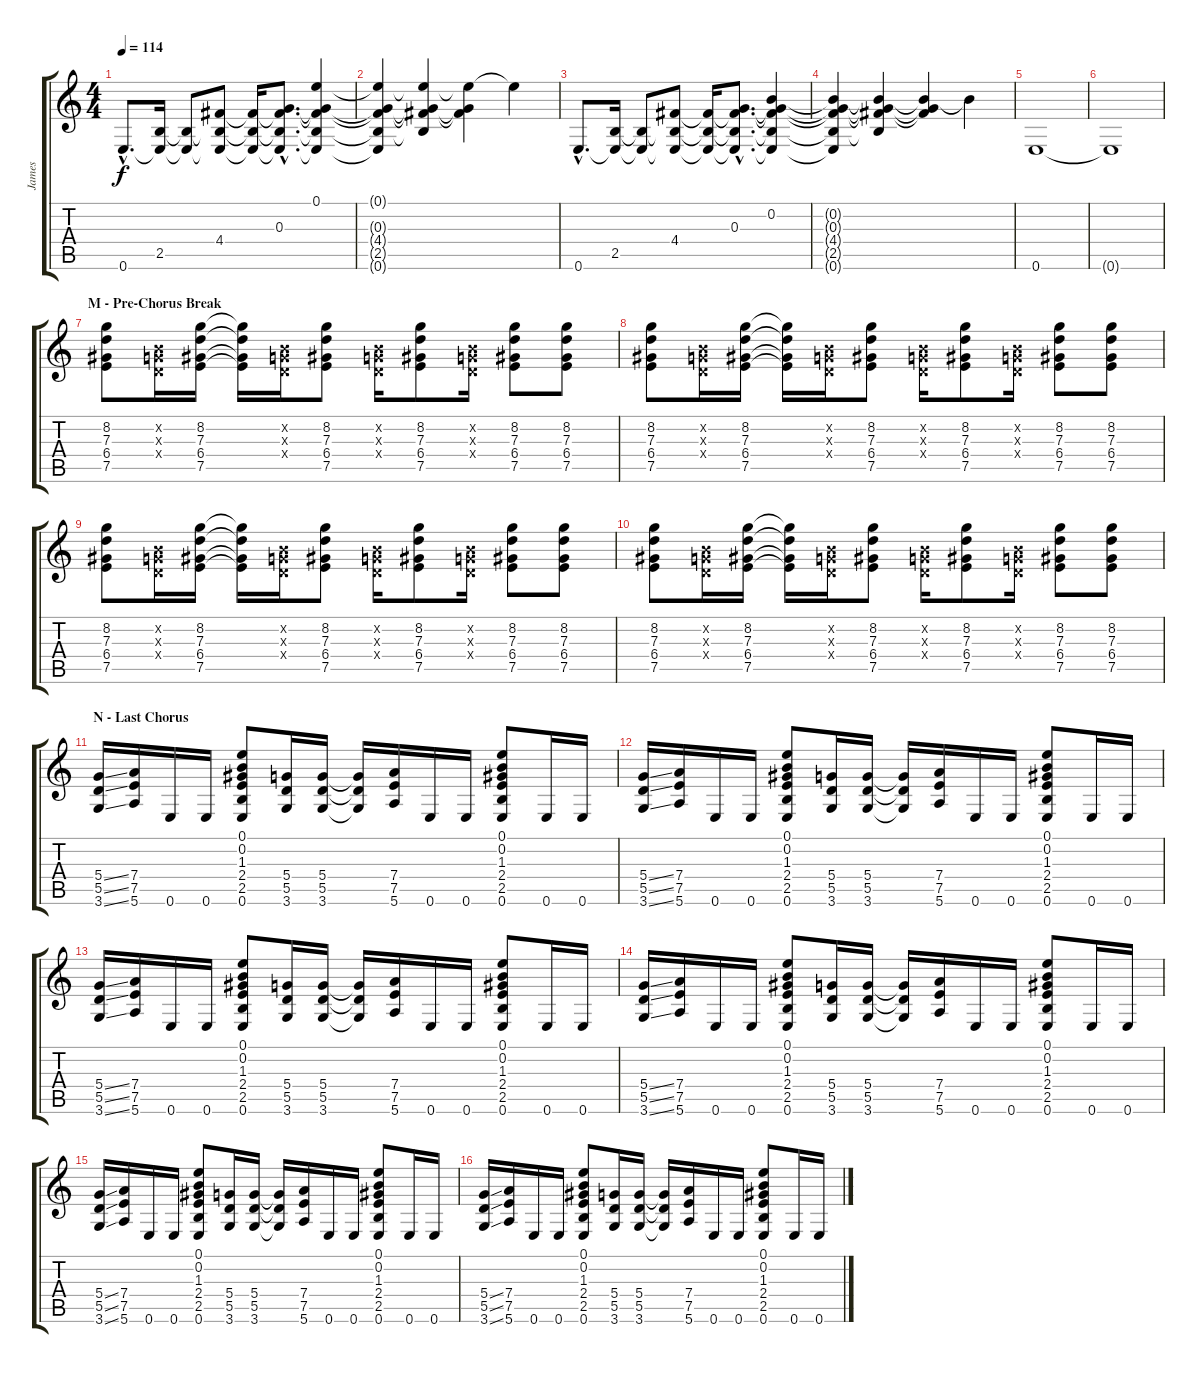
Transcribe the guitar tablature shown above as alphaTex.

\track ("James" "James") {instrument distortionguitar}
\staff {score tabs}
\tuning (E4 B3 G3 D3 A2 E2) {hide}
\ts (4 4)
\tempo 114
\clef g2
\ks c
0.6{hac}.8{d dy f} (2.5 0.6{t}).16 (2.5{t} 0.6{t}).8 (4.4 2.5{t} 0.6{t}).8 (4.4{t} 2.5{t} 0.6{t}).16 (0.3{hac} 4.4{hac t} 2.5{hac t} 0.6{hac t}).8{d} (0.1 0.3{t} 4.4{t} 2.5{t} 0.6{t}).4 |
(0.1{t} 0.3{t} 4.4{t} 2.5{t} 0.6{t}).4 (0.1{t} 0.3{t} 4.4{t} 2.5{t}).4 (0.1{t} 0.3{t} 4.4{t}).4 0.1{t}.4 |
0.6{hac}.8{d} (2.5 0.6{t}).16 (2.5{t} 0.6{t}).8 (4.4 2.5{t} 0.6{t}).8 (4.4{t} 2.5{t} 0.6{t}).16 (0.3{hac} 4.4{hac t} 2.5{hac t} 0.6{hac t}).8{d} (0.2 0.3{t} 4.4{t} 2.5{t} 0.6{t}).4 |
(0.2{t} 0.3{t} 4.4{t} 2.5{t} 0.6{t}).4 (0.2{t} 0.3{t} 4.4{t} 2.5{t}).4 (0.2{t} 0.3{t} 4.4{t}).4 0.2{t}.4 |
0.6.1 |
0.6{t}.1 |
\section ("" "M - Pre-Chorus Break")
(8.2 7.3 6.4 7.5).8{instrument distortionguitar} (0.2{x} 0.3{x} 0.4{x}).16 (8.2 7.3 6.4 7.5).16 (8.2{t} 7.3{t} 6.4{t} 7.5{t}).16 (0.2{x} 0.3{x} 0.4{x}).16 (8.2 7.3 6.4 7.5).8 (0.2{x} 0.3{x} 0.4{x}).16 (8.2 7.3 6.4 7.5).8 (0.2{x} 0.3{x} 0.4{x}).16 (8.2 7.3 6.4 7.5).8 (8.2 7.3 6.4 7.5).8 |
(8.2 7.3 6.4 7.5).8 (0.2{x} 0.3{x} 0.4{x}).16 (8.2 7.3 6.4 7.5).16 (8.2{t} 7.3{t} 6.4{t} 7.5{t}).16 (0.2{x} 0.3{x} 0.4{x}).16 (8.2 7.3 6.4 7.5).8 (0.2{x} 0.3{x} 0.4{x}).16 (8.2 7.3 6.4 7.5).8 (0.2{x} 0.3{x} 0.4{x}).16 (8.2 7.3 6.4 7.5).8 (8.2 7.3 6.4 7.5).8 |
(8.2 7.3 6.4 7.5).8 (0.2{x} 0.3{x} 0.4{x}).16 (8.2 7.3 6.4 7.5).16 (8.2{t} 7.3{t} 6.4{t} 7.5{t}).16 (0.2{x} 0.3{x} 0.4{x}).16 (8.2 7.3 6.4 7.5).8 (0.2{x} 0.3{x} 0.4{x}).16 (8.2 7.3 6.4 7.5).8 (0.2{x} 0.3{x} 0.4{x}).16 (8.2 7.3 6.4 7.5).8 (8.2 7.3 6.4 7.5).8 |
(8.2 7.3 6.4 7.5).8 (0.2{x} 0.3{x} 0.4{x}).16 (8.2 7.3 6.4 7.5).16 (8.2{t} 7.3{t} 6.4{t} 7.5{t}).16 (0.2{x} 0.3{x} 0.4{x}).16 (8.2 7.3 6.4 7.5).8 (0.2{x} 0.3{x} 0.4{x}).16 (8.2 7.3 6.4 7.5).8 (0.2{x} 0.3{x} 0.4{x}).16 (8.2 7.3 6.4 7.5).8 (8.2 7.3 6.4 7.5).8 |
\section ("" "N - Last Chorus")
(5.4{ss} 5.5{ss} 3.6{ss}).16 (7.4 7.5 5.6).16 0.6.16 0.6.16 (0.1 0.2 1.3 2.4 2.5 0.6).8 (5.4 5.5 3.6).16 (5.4 5.5 3.6).16 (5.4{t} 5.5{t} 3.6{t}).16 (7.4 7.5 5.6).16 0.6.16 0.6.16 (0.1 0.2 1.3 2.4 2.5 0.6).8 0.6.16 0.6.16 |
(5.4{ss} 5.5{ss} 3.6{ss}).16 (7.4 7.5 5.6).16 0.6.16 0.6.16 (0.1 0.2 1.3 2.4 2.5 0.6).8 (5.4 5.5 3.6).16 (5.4 5.5 3.6).16 (5.4{t} 5.5{t} 3.6{t}).16 (7.4 7.5 5.6).16 0.6.16 0.6.16 (0.1 0.2 1.3 2.4 2.5 0.6).8 0.6.16 0.6.16 |
(5.4{ss} 5.5{ss} 3.6{ss}).16 (7.4 7.5 5.6).16 0.6.16 0.6.16 (0.1 0.2 1.3 2.4 2.5 0.6).8 (5.4 5.5 3.6).16 (5.4 5.5 3.6).16 (5.4{t} 5.5{t} 3.6{t}).16 (7.4 7.5 5.6).16 0.6.16 0.6.16 (0.1 0.2 1.3 2.4 2.5 0.6).8 0.6.16 0.6.16 |
(5.4{ss} 5.5{ss} 3.6{ss}).16 (7.4 7.5 5.6).16 0.6.16 0.6.16 (0.1 0.2 1.3 2.4 2.5 0.6).8 (5.4 5.5 3.6).16 (5.4 5.5 3.6).16 (5.4{t} 5.5{t} 3.6{t}).16 (7.4 7.5 5.6).16 0.6.16 0.6.16 (0.1 0.2 1.3 2.4 2.5 0.6).8 0.6.16 0.6.16 |
(5.4{ss} 5.5{ss} 3.6{ss}).16 (7.4 7.5 5.6).16 0.6.16 0.6.16 (0.1 0.2 1.3 2.4 2.5 0.6).8 (5.4 5.5 3.6).16 (5.4 5.5 3.6).16 (5.4{t} 5.5{t} 3.6{t}).16 (7.4 7.5 5.6).16 0.6.16 0.6.16 (0.1 0.2 1.3 2.4 2.5 0.6).8 0.6.16 0.6.16 |
(5.4{ss} 5.5{ss} 3.6{ss}).16 (7.4 7.5 5.6).16 0.6.16 0.6.16 (0.1 0.2 1.3 2.4 2.5 0.6).8 (5.4 5.5 3.6).16 (5.4 5.5 3.6).16 (5.4{t} 5.5{t} 3.6{t}).16 (7.4 7.5 5.6).16 0.6.16 0.6.16 (0.1 0.2 1.3 2.4 2.5 0.6).8 0.6.16 0.6.16
